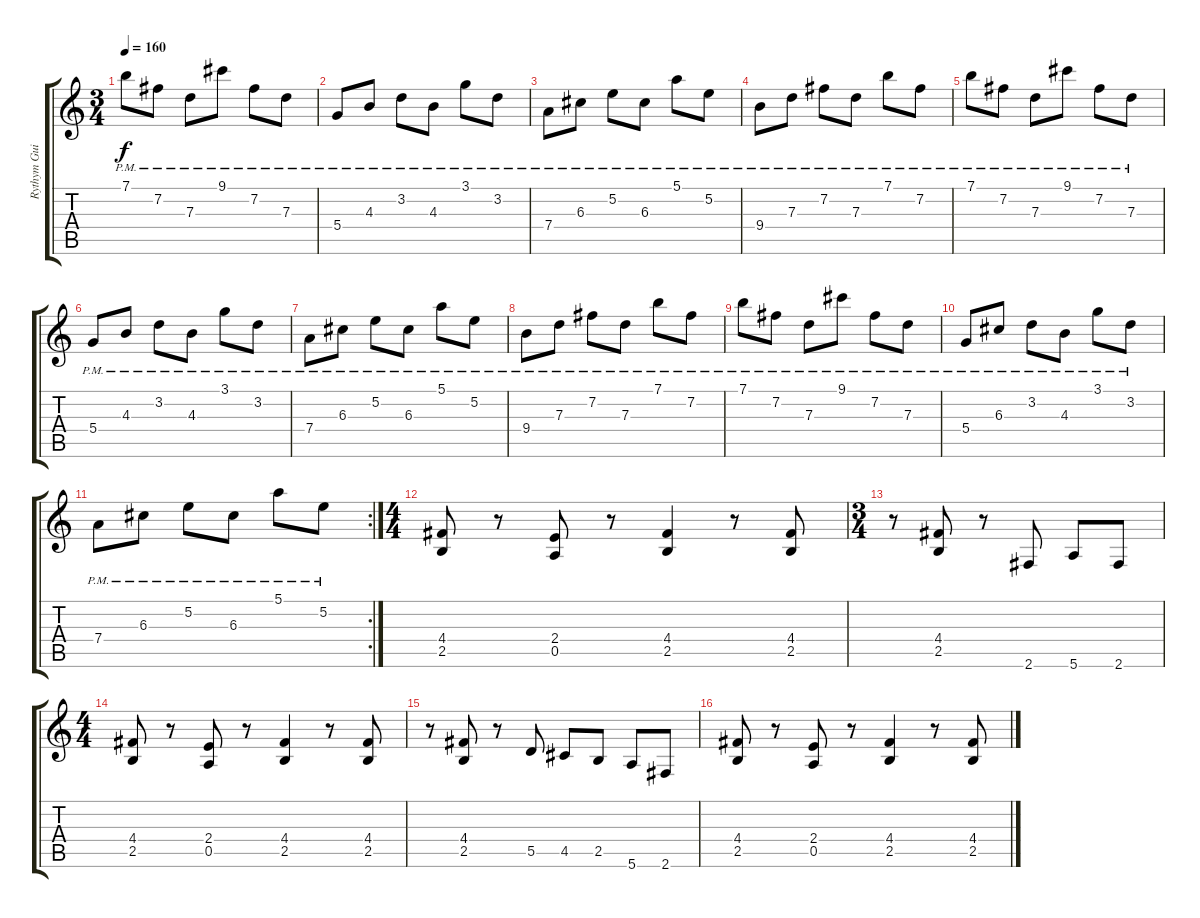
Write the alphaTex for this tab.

\track ("Rythym Guitar" "Rythym Gui") {instrument overdrivenguitar}
\staff {score tabs}
\tuning (E4 B3 G3 D3 A2 E2) {hide}
\ts (3 4)
\tempo 160
\clef g2
\ks c
7.1{pm}.8{dy f} 7.2{pm}.8 7.3{pm}.8 9.1{pm}.8 7.2{pm}.8 7.3{pm}.8 |
5.4{pm}.8 4.3{pm}.8 3.2{pm}.8 4.3{pm}.8 3.1{pm}.8 3.2{pm}.8 |
7.4{pm}.8 6.3{pm}.8 5.2{pm}.8 6.3{pm}.8 5.1{pm}.8 5.2{pm}.8 |
9.4{pm}.8 7.3{pm}.8 7.2{pm}.8 7.3{pm}.8 7.1{pm}.8 7.2{pm}.8 |
7.1{pm}.8 7.2{pm}.8 7.3{pm}.8 9.1{pm}.8 7.2{pm}.8 7.3{pm}.8 |
5.4{pm}.8 4.3{pm}.8 3.2{pm}.8 4.3{pm}.8 3.1{pm}.8 3.2{pm}.8 |
7.4{pm}.8 6.3{pm}.8 5.2{pm}.8 6.3{pm}.8 5.1{pm}.8 5.2{pm}.8 |
9.4{pm}.8 7.3{pm}.8 7.2{pm}.8 7.3{pm}.8 7.1{pm}.8 7.2{pm}.8 |
7.1{pm}.8 7.2{pm}.8 7.3{pm}.8 9.1{pm}.8 7.2{pm}.8 7.3{pm}.8 |
5.4{pm}.8 6.3{pm}.8 3.2{pm}.8 4.3{pm}.8 3.1{pm}.8 3.2{pm}.8 |
\rc 2
7.4{pm}.8 6.3{pm}.8 5.2{pm}.8 6.3{pm}.8 5.1{pm}.8 5.2{pm}.8 |
\ts (4 4)
(4.4 2.5).8 r.8 (2.4 0.5).8 r.8 (4.4 2.5).4 r.8 (4.4 2.5).8 |
\ts (3 4)
r.8 (4.4 2.5).8 r.8 2.6.8 5.6.8 2.6.8 |
\ts (4 4)
(4.4 2.5).8 r.8 (2.4 0.5).8 r.8 (4.4 2.5).4 r.8 (4.4 2.5).8 |
r.8 (4.4 2.5).8 r.8 5.5.8 4.5.8 2.5.8 5.6.8 2.6.8 |
(4.4 2.5).8 r.8 (2.4 0.5).8 r.8 (4.4 2.5).4 r.8 (4.4 2.5).8
